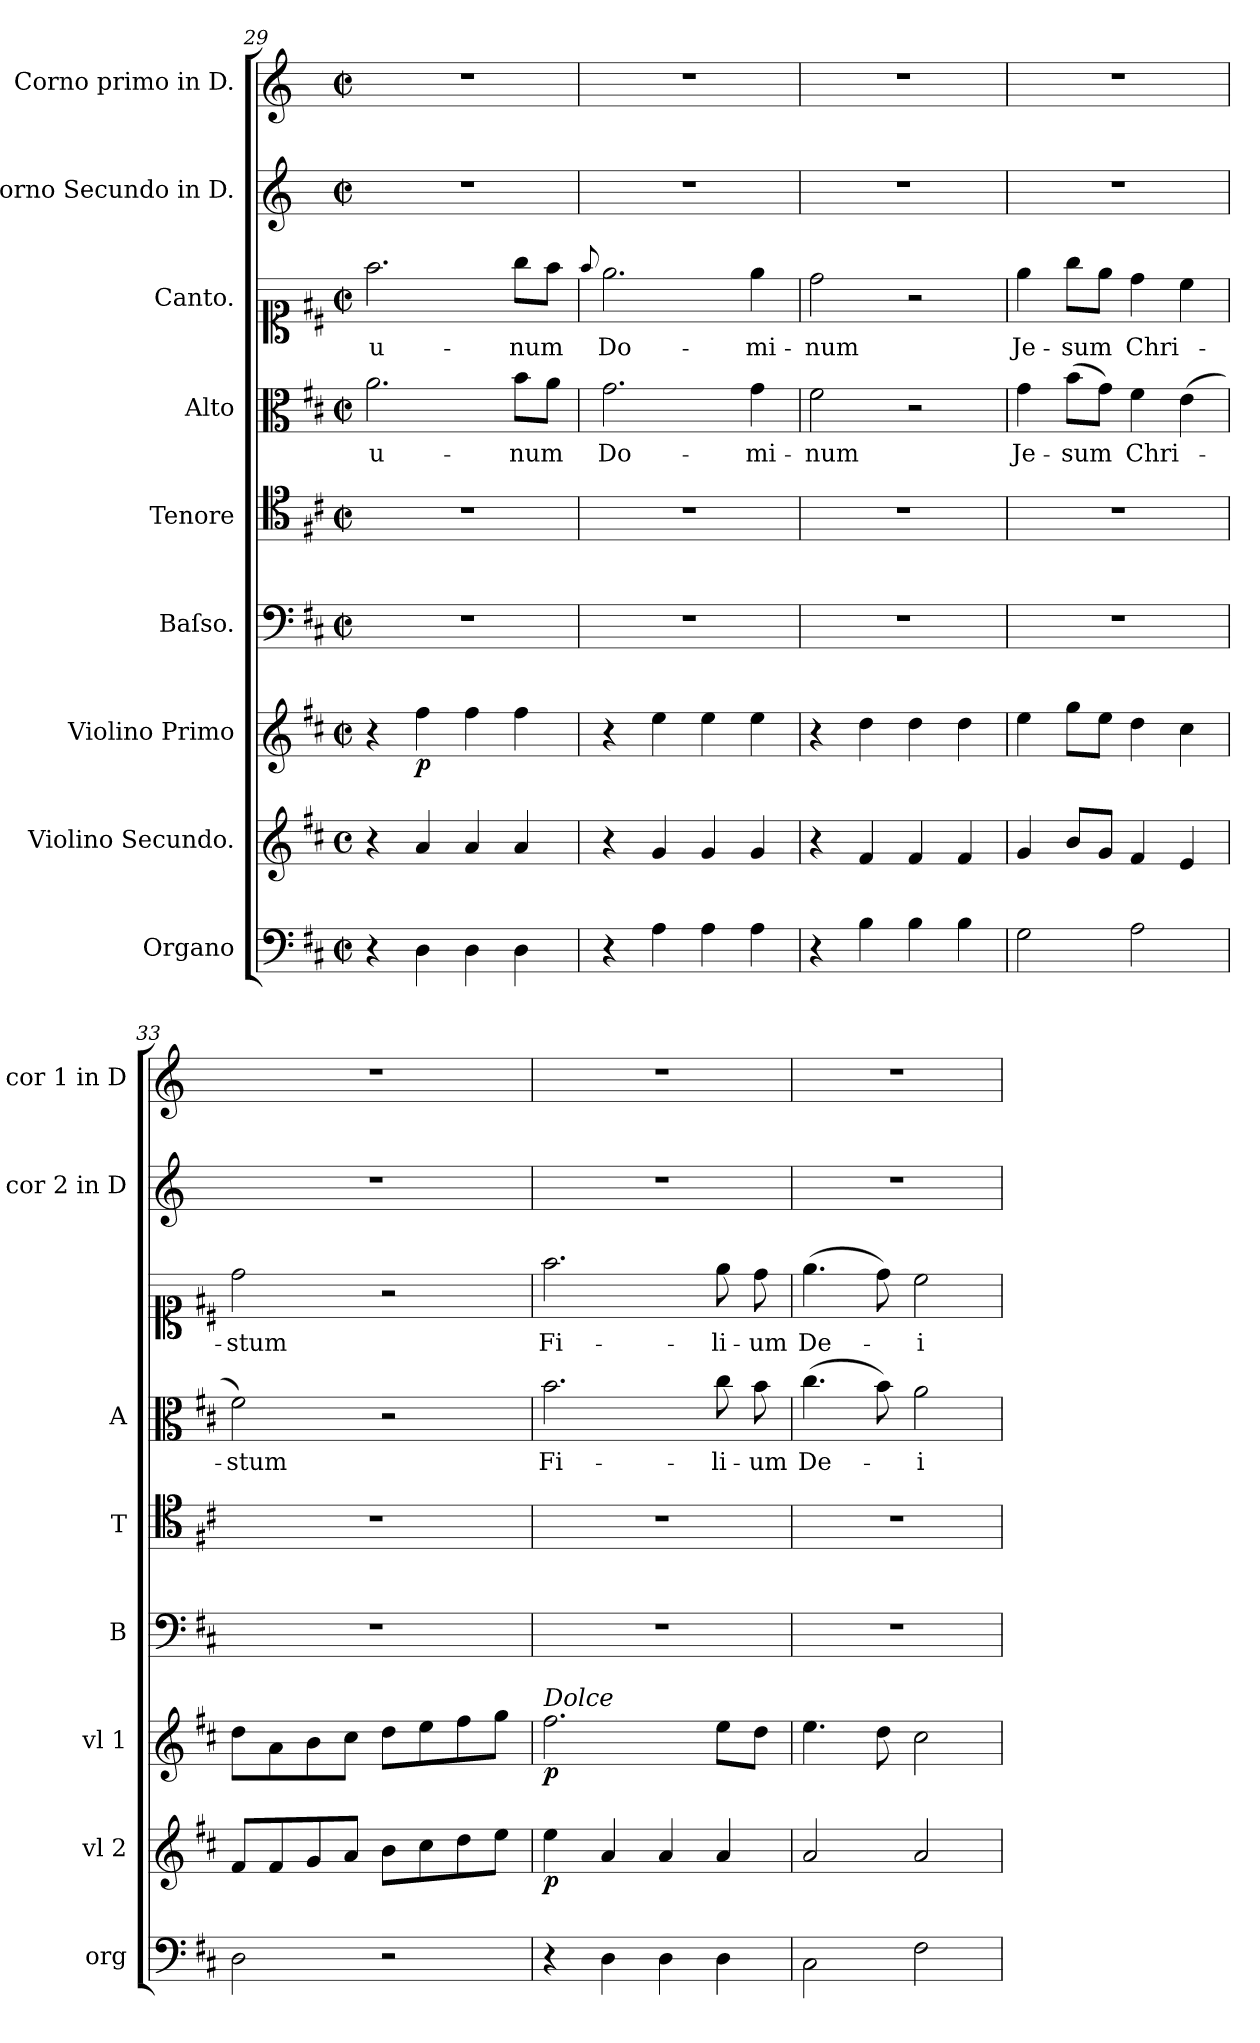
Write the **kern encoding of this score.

**kern	**kern	**dynam	**kern	**dynam	**kern	**kern	**kern	**text	**kern	**text	**kern	**kern
*part9	*part8	*part8	*part7	*part7	*part6	*part5	*part4	*part4	*part3	*part3	*part2	*part1
*staff9	*staff8	*staff8	*staff7	*staff7	*staff6	*staff5	*staff4	*staff4	*staff3	*staff3	*staff2	*staff1
*I"Organo	*I"Violino Secundo.	*	*I"Violino Primo	*	*I"Baſso.	*I"Tenore	*I"Alto	*	*I"Canto.	*	*I"Corno Secundo in D.	*I"Corno primo in D.
*I'org	*I'vl 2	*	*I'vl 1	*	*I'B	*I'T	*I'A	*	*	*	*I'cor 2 in D	*I'cor 1 in D
*clefF4	*clefG2	*	*clefG2	*	*clefF4	*clefC4	*clefC3	*	*clefC1	*	*clefG2	*clefG2
*	*	*	*	*	*	*	*	*	*	*	*ITrd6c10	*ITrd6c10
*k[f#c#]	*k[f#c#]	*	*k[f#c#]	*	*k[f#c#]	*k[f#c#]	*k[f#c#]	*	*k[f#c#]	*	*k[f#c#]	*k[f#c#]
*D:	*D:	*	*D:	*	*D:	*D:	*D:	*	*D:	*	*D:	*D:
*M2/2	*M2/2	*	*M2/2	*	*M2/2	*M2/2	*M2/2	*	*M2/2	*	*M2/2	*M2/2
*met(c|)	*met(c)	*	*met(c|)	*	*met(c|)	*met(c|)	*met(c|)	*	*met(c|)	*	*met(c|)	*met(c|)
=29	=29	=29	=29	=29	=29	=29	=29	=29	=29	=29	=29	=29
4r	4r	.	4r	.	1r	1r	2.a\	u-	2.ff#\	u-	1r	1r
!	!	!LO:DY:b	!	!LO:DY:b	!	!	!	!	!	!	!	!
4D\	4a/	p&colon;	4ff#\	p.	.	.	.	.	.	.	.	.
4D\	4a/	.	4ff#\	.	.	.	.	.	.	.	.	.
4D\	4a/	.	4ff#\	.	.	.	8b\L	-num	8gg\L	-num	.	.
.	.	.	.	.	.	.	8a\J	.	8ff#\J	.	.	.
=30	=30	=30	=30	=30	=30	=30	=30	=30	=30	=30	=30	=30
.	.	.	.	.	.	.	.	.	8qqff#/	.	.	.
4r	4r	.	4r	.	1r	1r	2.g\	Do-	2.ee\	Do-	1r	1r
4A\	4g/	.	4ee\	.	.	.	.	.	.	.	.	.
4A\	4g/	.	4ee\	.	.	.	.	.	.	.	.	.
4A\	4g/	.	4ee\	.	.	.	4g\	-mi-	4ee\	-mi-	.	.
=31	=31	=31	=31	=31	=31	=31	=31	=31	=31	=31	=31	=31
4r	4r	.	4r	.	1r	1r	2f#\	-num	2dd\	-num	1r	1r
4B\	4f#/	.	4dd\	.	.	.	.	.	.	.	.	.
4B\	4f#/	.	4dd\	.	.	.	2r	.	2r	.	.	.
4B\	4f#/	.	4dd\	.	.	.	.	.	.	.	.	.
=32	=32	=32	=32	=32	=32	=32	=32	=32	=32	=32	=32	=32
2G\	4g/	.	4ee\	.	1r	1r	4g\	Je-	4ee\	Je-	1r	1r
.	8b/L	.	8gg\L	.	.	.	(8b\L	-sum	8gg\L	-sum	.	.
.	8g/J	.	8ee\J	.	.	.	8g\J)	.	8ee\J	.	.	.
2A\	4f#/	.	4dd\	.	.	.	4f#\	Chri-	4dd\	Chri-	.	.
.	4e/	.	4cc#\	.	.	.	(4e\	.	4cc#\	.	.	.
=33	=33	=33	=33	=33	=33	=33	=33	=33	=33	=33	=33	=33
!	!	!LO:DY:b	!	!LO:DY:b	!	!	!	!	!	!	!	!
2D\	8f#/L	for	8dd\L	for.	1r	1r	2f#\)	-stum	2dd\	-stum	1r	1r
.	8f#/	.	8a\	.	.	.	.	.	.	.	.	.
.	8g/	.	8b\	.	.	.	.	.	.	.	.	.
.	8a/J	.	8cc#\J	.	.	.	.	.	.	.	.	.
2r	8b\L	.	8dd\L	.	.	.	2r	.	2r	.	.	.
.	8cc#\	.	8ee\	.	.	.	.	.	.	.	.	.
.	8dd\	.	8ff#\	.	.	.	.	.	.	.	.	.
.	8ee\J	.	8gg\J	.	.	.	.	.	.	.	.	.
=34	=34	=34	=34	=34	=34	=34	=34	=34	=34	=34	=34	=34
!	!	!	!LO:TX:a:i:t=Dolce	!	!	!	!	!	!	!	!	!
!	!	!LO:DY:b	!	!LO:DY:b	!	!	!	!	!	!	!	!
4r	4ee\	p	2.ff#\	p	1r	1r	2.b\	Fi-	2.ff#\	Fi-	1r	1r
4D\	4a/	.	.	.	.	.	.	.	.	.	.	.
4D\	4a/	.	.	.	.	.	.	.	.	.	.	.
4D\	4a/	.	8ee\L	.	.	.	8cc#\	-li-	8ee\	-li-	.	.
.	.	.	8dd\J	.	.	.	8b\	-um	8dd\	-um	.	.
=35	=35	=35	=35	=35	=35	=35	=35	=35	=35	=35	=35	=35
2C#\	2a/	.	4.ee\	.	1r	1r	(4.cc#\	De-	(4.ee\	De-	1r	1r
.	.	.	8dd\	.	.	.	8b\)	.	8dd\)	.	.	.
2F#\	2a/	.	2cc#\	.	.	.	2a\	-i	2cc#\	-i	.	.
=	=	=	=	=	=	=	=	=	=	=	=	=
*-	*-	*-	*-	*-	*-	*-	*-	*-	*-	*-	*-	*-
